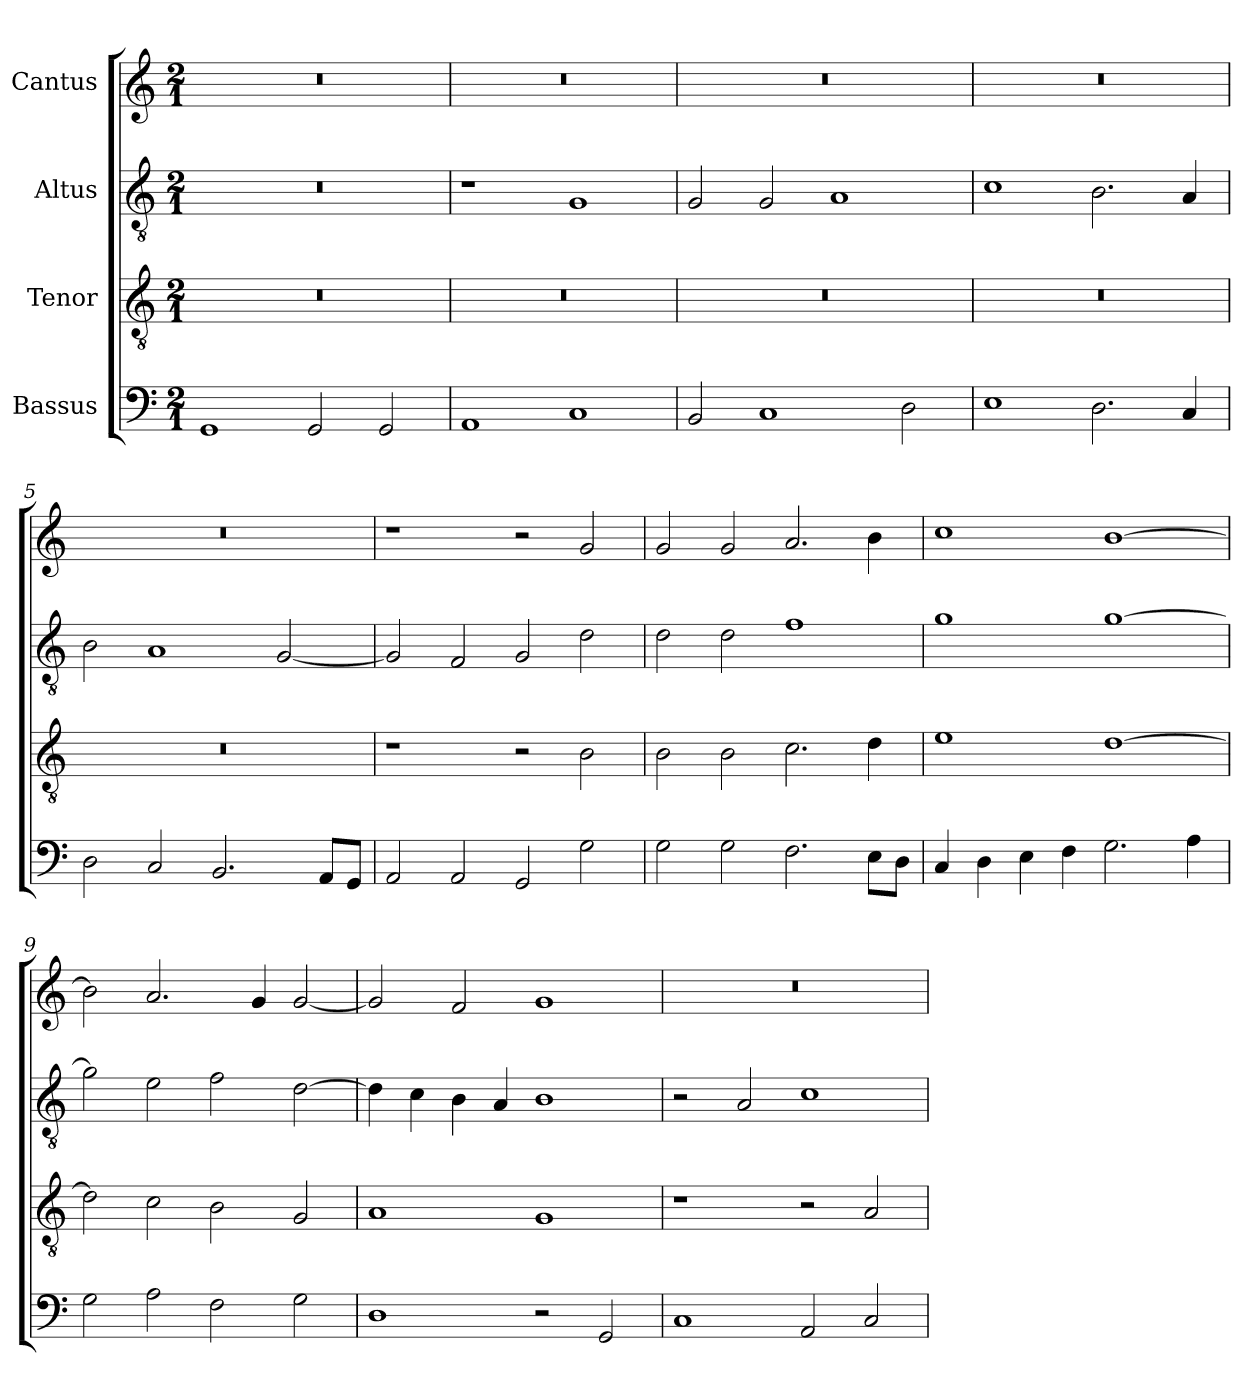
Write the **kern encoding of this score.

**kern	**kern	**kern	**kern
*part4	*part3	*part2	*part1
*staff4	*staff3	*staff2	*staff1
*I"Bassus	*I"Tenor	*I"Altus	*I"Cantus
!!LO:PB:g=z
*clefF4	*clefGv2	*clefGv2	*clefG2
*	*ITrd7c12	*ITrd7c12	*
*k[]	*k[]	*k[]	*k[]
*C:	*C:	*C:	*C:
*M2/1	*M2/1	*M2/1	*M2/1
*MM320	*MM320	*MM320	*MM320
=1	=1	=1	=1
!	!LO:N:vis=1	!LO:N:vis=1	!LO:N:vis=1
1GGi	0r	0r	0r
2GGi/	.	.	.
2GGi/	.	.	.
=2	=2	=2	=2
!	!LO:N:vis=1	!	!LO:N:vis=1
1AAi	0r	1r	0r
1Ci	.	1GGi	.
=3	=3	=3	=3
!	!LO:N:vis=1	!	!LO:N:vis=1
2BBi/	0r	2GGi/	0r
1Ci	.	2GGi/	.
.	.	1AAi	.
2Di\	.	.	.
=4	=4	=4	=4
!	!LO:N:vis=1	!	!LO:N:vis=1
1Ei	0r	1Ci	0r
2.Di\	.	2.BBi\	.
4Ci/	.	4AAi/	.
=5	=5	=5	=5
!	!LO:N:vis=1	!	!LO:N:vis=1
2Di\	0r	2BBi\	0r
2Ci/	.	1AAi	.
2.BBi/	.	.	.
.	.	[<2GGi/	.
8AAi/L	.	.	.
8GGi/J	.	.	.
!!LO:LB:g=z
=6	=6	=6	=6
2AAi/	1r	2GGi/]	1r
2AAi/	.	2FFi/	.
2GGi/	2r	2GGi/	2r
2Gi\	2BBi\	2Di\	2gi/
=7	=7	=7	=7
2Gi\	2BBi\	2Di\	2gi/
2Gi\	2BBi\	2Di\	2gi/
2.Fi\	2.Ci\	1Fi	2.ai/
8Ei\L	4Di\	.	4bi\
8Di\J	.	.	.
=8	=8	=8	=8
4Ci/	1Ei	1Gi	1cci
4Di\	.	.	.
4Ei\	.	.	.
4Fi\	.	.	.
2.Gi\	[>1Di	[>1Gi	[>1bi
4Ai\	.	.	.
=9	=9	=9	=9
2Gi\	2Di\]	2Gi\]	2bi\]
2Ai\	2Ci\	2Ei\	2.ai/
2Fi\	2BBi\	2Fi\	.
.	.	.	4gi/
2Gi\	2GGi/	[>2Di\	[<2gi/
=10	=10	=10	=10
1Di	1AAi	4Di\]	2gi/]
.	.	4Ci\	.
.	.	4BBi\	2fi/
.	.	4AAi/	.
2r	1GGi	1BBi	1gi
2GGi/	.	.	.
!!LO:LB:g=z
=11	=11	=11	=11
!	!	!	!LO:N:vis=1
1Ci	1r	2r	0r
.	.	2AAi/	.
2AAi/	2r	1Ci	.
2Ci/	2AAi/	.	.
=	=	=	=
*-	*-	*-	*-
